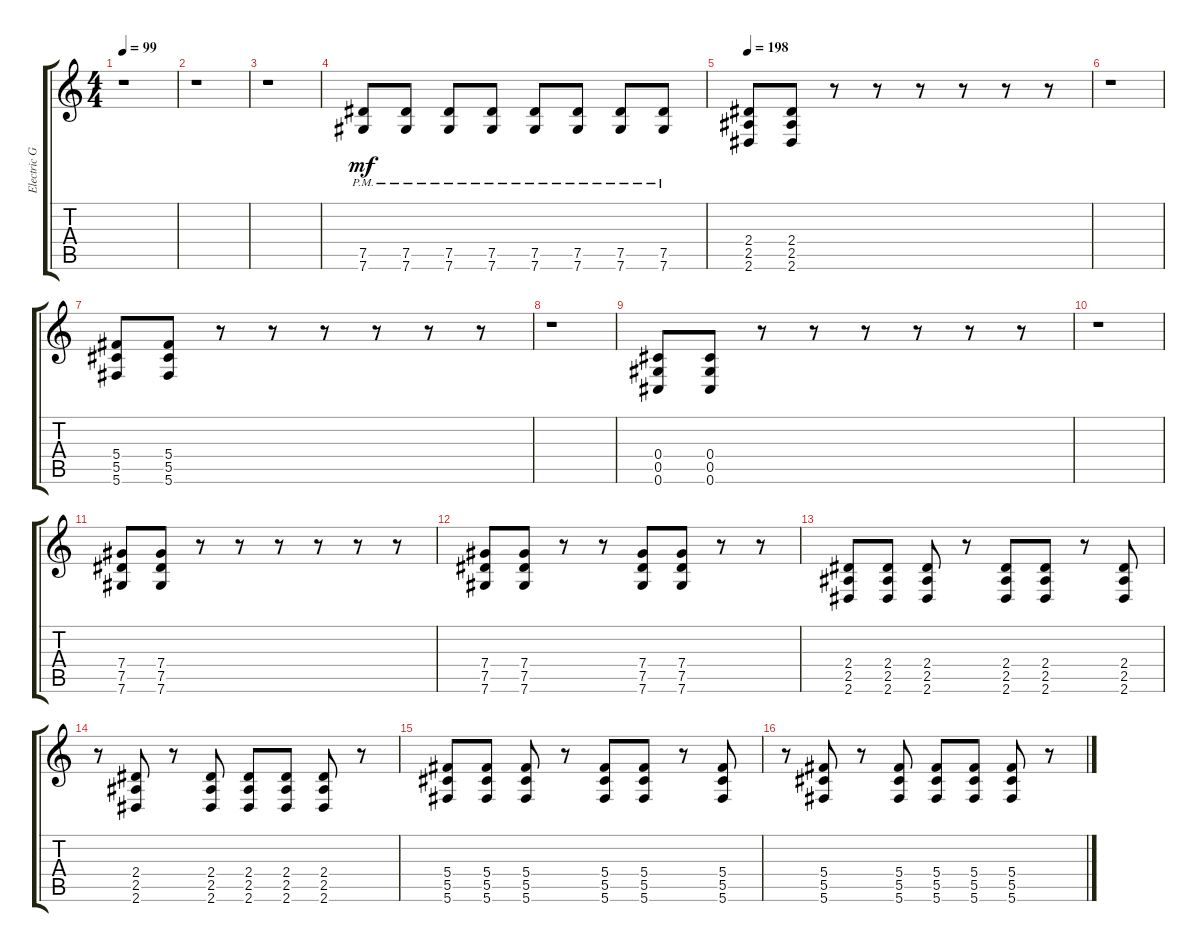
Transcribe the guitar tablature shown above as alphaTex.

\track ("Electric Guitar 2" "Electric G") {instrument distortionguitar}
\staff {score tabs}
\tuning (Eb4 Bb3 Gb3 Db3 Ab2 Db2) {hide}
\ts (4 4)
\tempo 99
\clef g2
\ks c
r.1{dy mf} |
r.1 |
r.1 |
(7.5{pm} 7.6{pm}).8 (7.5{pm} 7.6{pm}).8 (7.5{pm} 7.6{pm}).8 (7.5{pm} 7.6{pm}).8 (7.5{pm} 7.6{pm}).8 (7.5{pm} 7.6{pm}).8 (7.5{pm} 7.6{pm}).8 (7.5{pm} 7.6{pm}).8 |
\tempo 198
(2.4 2.5 2.6).8 (2.4 2.5 2.6).8 r.8 r.8 r.8 r.8 r.8 r.8 |
r.1 |
(5.4 5.5 5.6).8 (5.4 5.5 5.6).8 r.8 r.8 r.8 r.8 r.8 r.8 |
r.1 |
(0.4 0.5 0.6).8 (0.4 0.5 0.6).8 r.8 r.8 r.8 r.8 r.8 r.8 |
r.1 |
(7.4 7.5 7.6).8 (7.4 7.5 7.6).8 r.8 r.8 r.8 r.8 r.8 r.8 |
(7.4 7.5 7.6).8 (7.4 7.5 7.6).8 r.8 r.8 (7.4 7.5 7.6).8 (7.4 7.5 7.6).8 r.8 r.8 |
(2.4 2.5 2.6).8 (2.4 2.5 2.6).8 (2.4 2.5 2.6).8 r.8 (2.4 2.5 2.6).8 (2.4 2.5 2.6).8 r.8 (2.4 2.5 2.6).8 |
r.8 (2.4 2.5 2.6).8 r.8 (2.4 2.5 2.6).8 (2.4 2.5 2.6).8 (2.4 2.5 2.6).8 (2.4 2.5 2.6).8 r.8 |
(5.4 5.5 5.6).8 (5.4 5.5 5.6).8 (5.4 5.5 5.6).8 r.8 (5.4 5.5 5.6).8 (5.4 5.5 5.6).8 r.8 (5.4 5.5 5.6).8 |
r.8 (5.4 5.5 5.6).8 r.8 (5.4 5.5 5.6).8 (5.4 5.5 5.6).8 (5.4 5.5 5.6).8 (5.4 5.5 5.6).8 r.8
